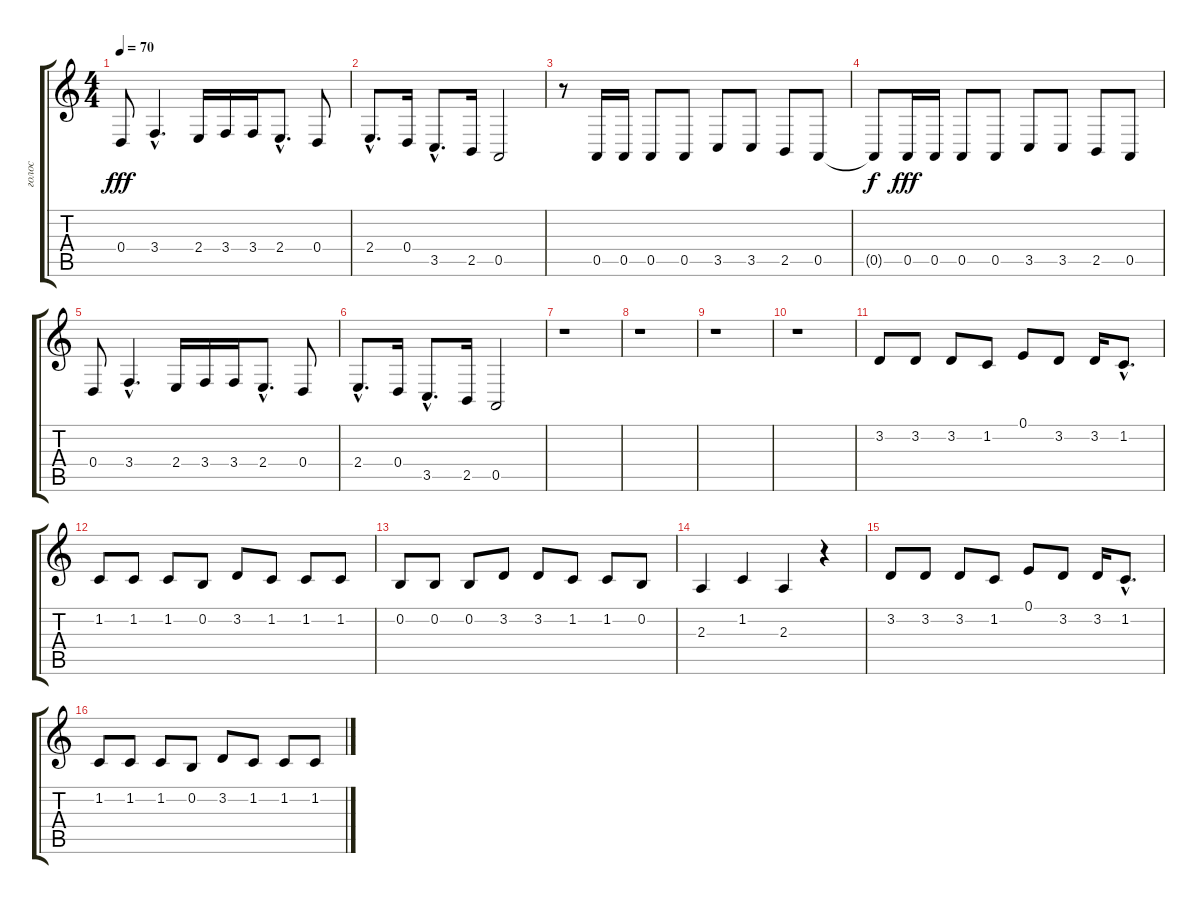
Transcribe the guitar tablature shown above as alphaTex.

\track ("голос" "голос") {instrument clarinet}
\staff {score tabs}
\tuning (E4 B3 G3 D3 A2 E2) {hide}
\ts (4 4)
\tempo 70
\clef g2
\ks c
0.4.8{dy fff} 3.4{hac}.4{d} 2.4.16 3.4.16 3.4.16 2.4{hac}.8{d} 0.4.8 |
2.4{hac}.8{d} 0.4.16 3.5{hac}.8{d} 2.5.16 0.5.2 |
r.8 0.5.16 0.5.16 0.5.8 0.5.8 3.5.8 3.5.8 2.5.8 0.5.8 |
0.5{t}.8{dy f} 0.5.16{dy fff} 0.5.16 0.5.8 0.5.8 3.5.8 3.5.8 2.5.8 0.5.8 |
0.4.8 3.4{hac}.4{d} 2.4.16 3.4.16 3.4.16 2.4{hac}.8{d} 0.4.8 |
2.4{hac}.8{d} 0.4.16 3.5{hac}.8{d} 2.5.16 0.5.2 |
r.1 |
r.1 |
r.1 |
r.1 |
3.2.8 3.2.8 3.2.8 1.2.8 0.1.8 3.2.8 3.2.16 1.2{hac}.8{d} |
1.2.8 1.2.8 1.2.8 0.2.8 3.2.8 1.2.8 1.2.8 1.2.8 |
0.2.8 0.2.8 0.2.8 3.2.8 3.2.8 1.2.8 1.2.8 0.2.8 |
2.3.4 1.2.4 2.3.4 r.4 |
3.2.8 3.2.8 3.2.8 1.2.8 0.1.8 3.2.8 3.2.16 1.2{hac}.8{d} |
1.2.8 1.2.8 1.2.8 0.2.8 3.2.8 1.2.8 1.2.8 1.2.8
